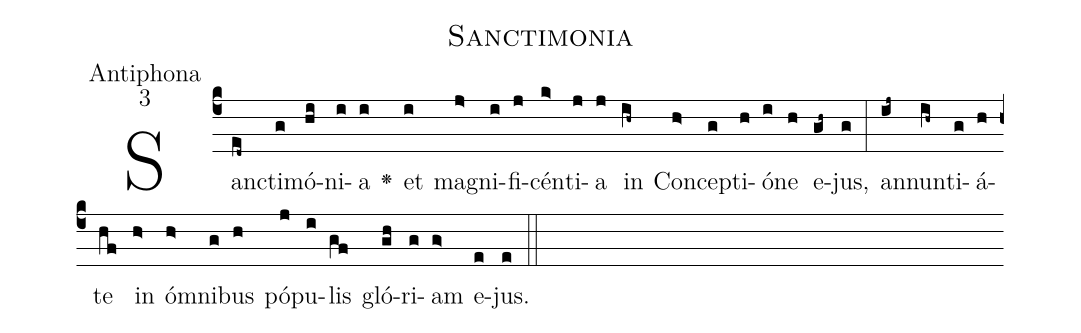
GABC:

name:Sanctimonia;
office-part:Antiphona;
mode:3;
%%
(c4)San(ed~)cti(g)mó(hi)ni(i)a(i) <v>\greheightstar</v>() et(i) ma(j>)gni(i)fi(j)cén(k>)ti(j)a(j) in(ih~) Con(h>)cep(g)ti(h)ó(i)ne(h) e(gh~)jus,(g) (:) an(ij~)nun(ih~)ti(g)á(h)te(hf) in(h>) óm(h>)ni(g)bus(h) pó(j)pu(i)lis(gf) gló(gh)ri(g)am(g>) e(e)jus.(e) (::)
